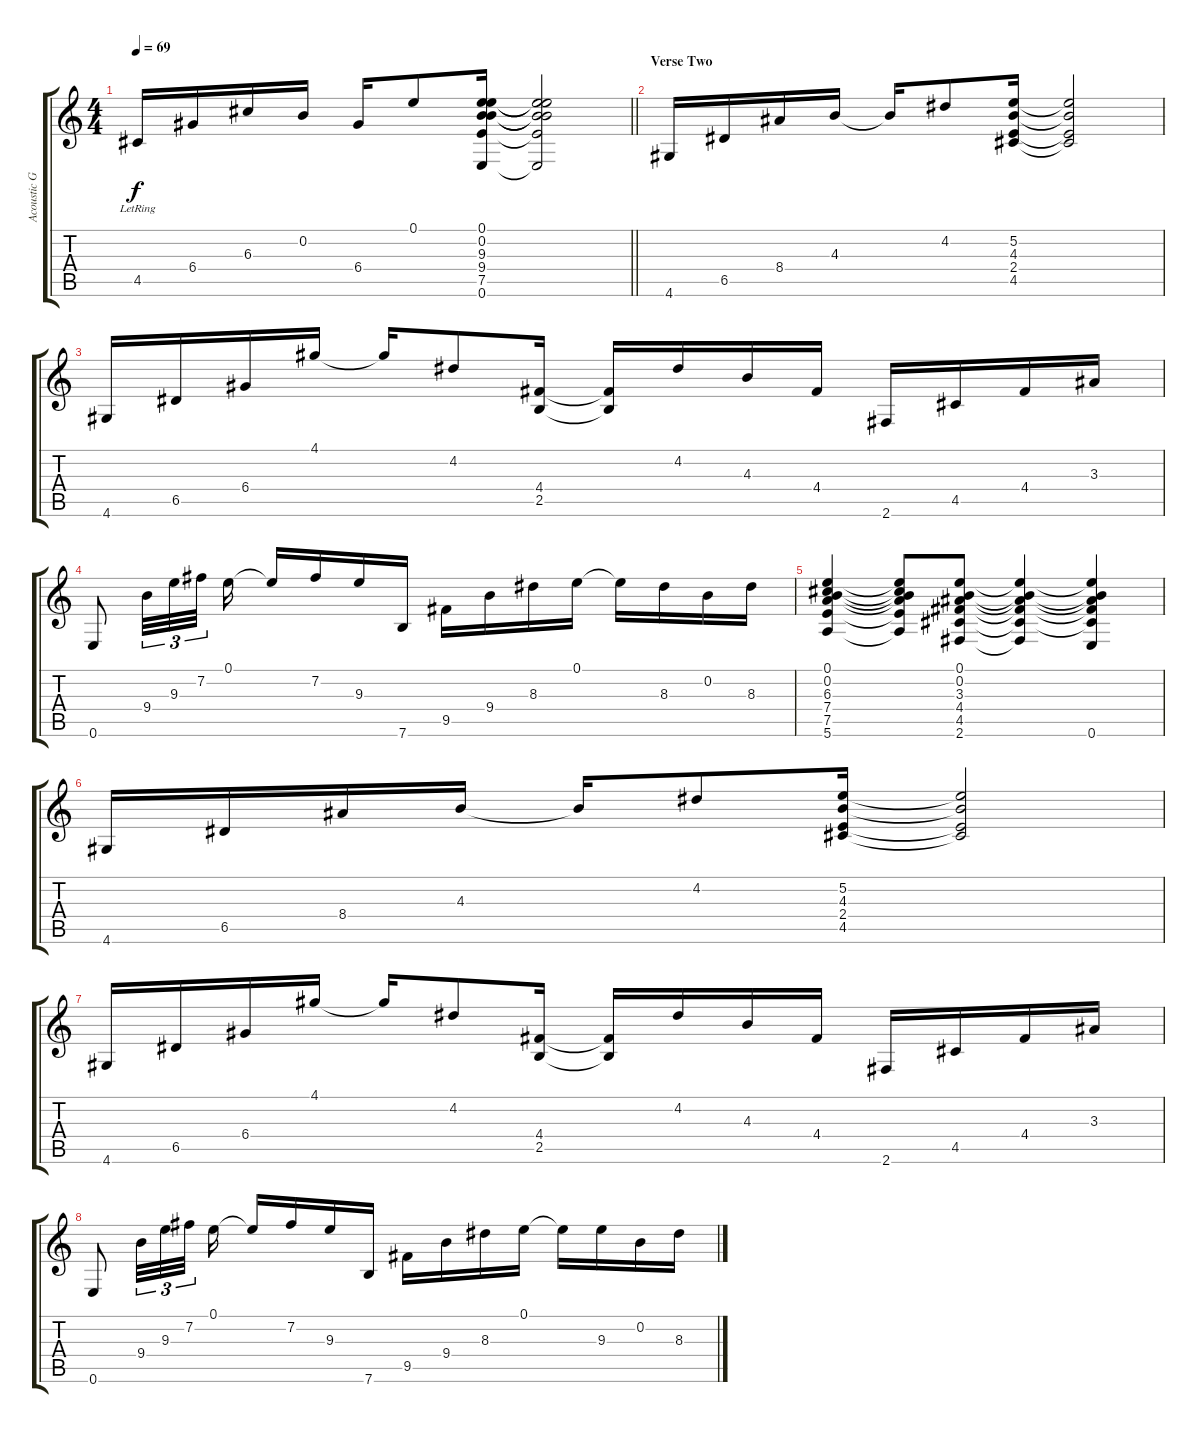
\track ("Acoustic Guitar" "Acoustic G") {instrument acousticguitarsteel}
\staff {score tabs}
\tuning (E4 B3 G3 D3 A2 E2) {hide}
\ts (4 4)
\tempo 69
\clef g2
\barLineRight lightlight
\ks c
4.5{lr}.16{dy f} 6.4.16 6.3.16 0.2.16 6.4.16 0.1.8 (0.1 0.2 9.3 9.4 7.5 0.6).16 (0.1{t} 0.2{t} 9.3{t} 9.4{t} 7.5{t} 0.6{t}).2 |
\section ("" "Verse Two")
4.6.16 6.5.16 8.4.16 4.3.16 4.3{t}.16 4.2.8 (5.2 4.3 2.4 4.5).16 (5.2{t} 4.3{t} 2.4{t} 4.5{t}).2 |
4.6.16 6.5.16 6.4.16 4.1.16 4.1{t}.16 4.2.8 (4.4 2.5).16 (4.4{t} 2.5{t}).16 4.2.16 4.3.16 4.4.16 2.6.16 4.5.16 4.4.16 3.3.16 |
0.6.8 9.4.32{tu (3 2)} 9.3.32{tu (3 2)} 7.2.32{tu (3 2) beam splitsecondary} 0.1.16 0.1{t}.16 7.2.16 9.3.16 7.6.16 9.5.16 9.4.16 8.3.16 0.1.16 0.1{t}.16 8.3.16 0.2.16 8.3.16 |
(0.1 0.2 6.3 7.4 7.5 5.6).4 (0.1{t} 0.2{t} 6.3{t} 7.4{t} 7.5{t} 5.6{t}).8 (0.1 0.2 3.3 4.4 4.5 2.6).8 (0.1{t} 0.2{t} 3.3{t} 4.4{t} 4.5{t} 2.6{t}).4 (0.1{t} 0.2{t} 3.3{t} 4.4{t} 4.5{t} 0.6).4 |
4.6.16 6.5.16 8.4.16 4.3.16 4.3{t}.16 4.2.8 (5.2 4.3 2.4 4.5).16 (5.2{t} 4.3{t} 2.4{t} 4.5{t}).2 |
4.6.16 6.5.16 6.4.16 4.1.16 4.1{t}.16 4.2.8 (4.4 2.5).16 (4.4{t} 2.5{t}).16 4.2.16 4.3.16 4.4.16 2.6.16 4.5.16 4.4.16 3.3.16 |
0.6.8 9.4.32{tu (3 2)} 9.3.32{tu (3 2)} 7.2.32{tu (3 2) beam splitsecondary} 0.1.16 0.1{t}.16 7.2.16 9.3.16 7.6.16 9.5.16 9.4.16 8.3.16 0.1.16 0.1{t}.16 9.3.16 0.2.16 8.3.16
